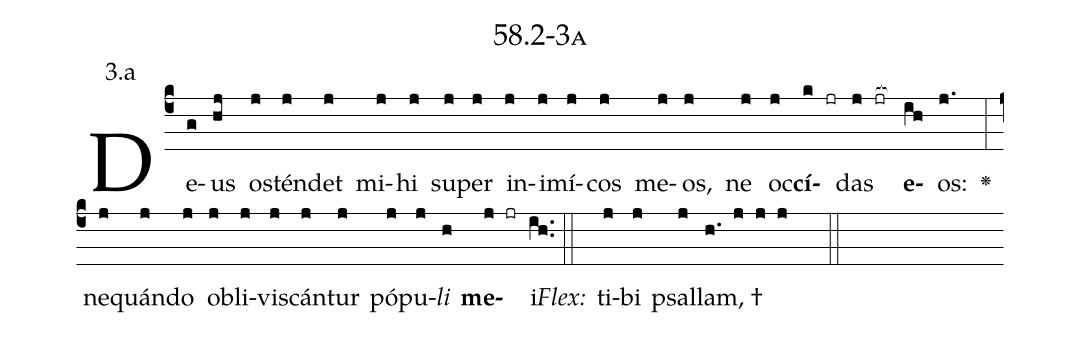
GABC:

name: 58.2-3a;
annotation: 3.a;
%%
(c4)De(g)us(hj) os(j)tén(j)det(j) mi(j)hi(j) su(j)per(j) in(j)i(j)mí(j)cos(j) me(j)os,(j) ne(j) oc(j)<b>cí</b>(k jr)das(j jr[ocb:1{]) <b>e</b>(ih[ocb:0}])os:(j.) <v>\greheightstar</v>(:) ne(j)quán(j)do(j) ob(j)li(j)vis(j)cán(j)tur(j) pó(j)pu(j)<i>li</i>(h) <b>me</b>(j jr)i.(ih..) (::)
<i>Flex:</i>()  ti(j)bi(j) psal(j)lam, †(h. j j j  ::)

%E(j) u(j) o(j) u(h) a(j) e.(ih..) (::)
